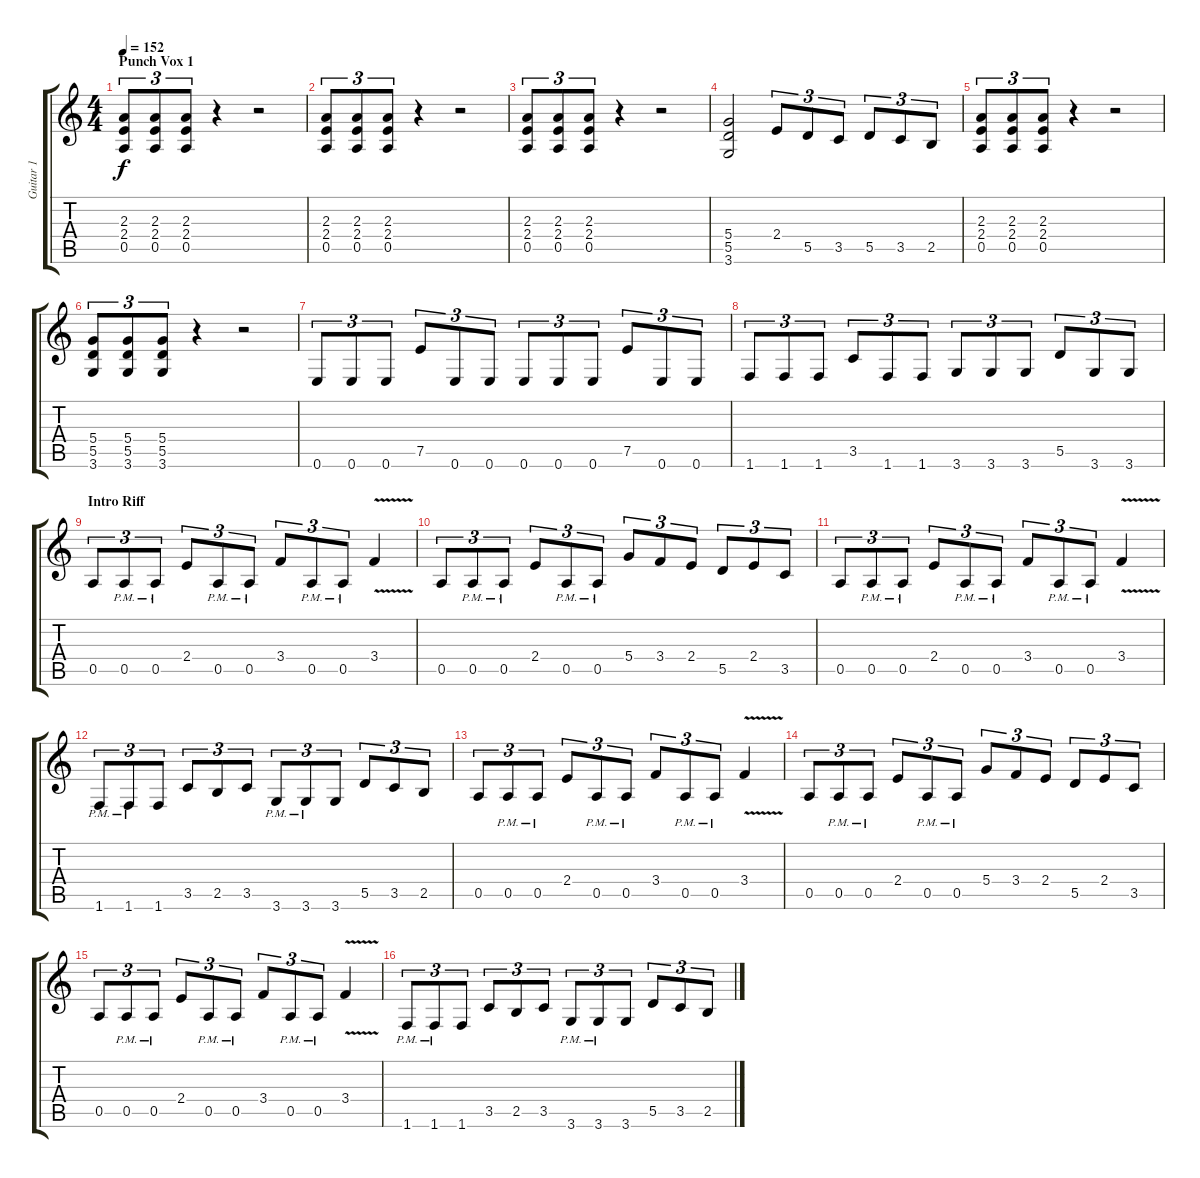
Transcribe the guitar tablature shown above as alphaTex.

\track ("Guitar 1" "Guitar 1") {instrument overdrivenguitar}
\staff {score tabs}
\tuning (E4 B3 G3 D3 A2 E2) {hide}
\ts (4 4)
\section ("" "Punch Vox 1")
\tempo 152
\clef g2
\ks c
(2.3 2.4 0.5).8{tu (3 2) dy f instrument overdrivenguitar} (2.3 2.4 0.5).8{tu (3 2)} (2.3 2.4 0.5).8{tu (3 2)} r.4 r.2 |
(2.3 2.4 0.5).8{tu (3 2)} (2.3 2.4 0.5).8{tu (3 2)} (2.3 2.4 0.5).8{tu (3 2)} r.4 r.2 |
(2.3 2.4 0.5).8{tu (3 2)} (2.3 2.4 0.5).8{tu (3 2)} (2.3 2.4 0.5).8{tu (3 2)} r.4 r.2 |
(5.4 5.5 3.6).2 2.4.8{tu (3 2)} 5.5.8{tu (3 2)} 3.5.8{tu (3 2)} 5.5.8{tu (3 2)} 3.5.8{tu (3 2)} 2.5.8{tu (3 2)} |
(2.3 2.4 0.5).8{tu (3 2)} (2.3 2.4 0.5).8{tu (3 2)} (2.3 2.4 0.5).8{tu (3 2)} r.4 r.2 |
(5.4 5.5 3.6).8{tu (3 2)} (5.4 5.5 3.6).8{tu (3 2)} (5.4 5.5 3.6).8{tu (3 2)} r.4 r.2 |
0.6.8{tu (3 2)} 0.6.8{tu (3 2)} 0.6.8{tu (3 2)} 7.5.8{tu (3 2)} 0.6.8{tu (3 2)} 0.6.8{tu (3 2)} 0.6.8{tu (3 2)} 0.6.8{tu (3 2)} 0.6.8{tu (3 2)} 7.5.8{tu (3 2)} 0.6.8{tu (3 2)} 0.6.8{tu (3 2)} |
1.6.8{tu (3 2)} 1.6.8{tu (3 2)} 1.6.8{tu (3 2)} 3.5.8{tu (3 2)} 1.6.8{tu (3 2)} 1.6.8{tu (3 2)} 3.6.8{tu (3 2)} 3.6.8{tu (3 2)} 3.6.8{tu (3 2)} 5.5.8{tu (3 2)} 3.6.8{tu (3 2)} 3.6.8{tu (3 2)} |
\section ("" "Intro Riff")
0.5.8{tu (3 2)} 0.5{pm}.8{tu (3 2)} 0.5{pm}.8{tu (3 2)} 2.4.8{tu (3 2)} 0.5{pm}.8{tu (3 2)} 0.5{pm}.8{tu (3 2)} 3.4.8{tu (3 2)} 0.5{pm}.8{tu (3 2)} 0.5{pm}.8{tu (3 2)} 3.4{v}.4 |
0.5.8{tu (3 2)} 0.5{pm}.8{tu (3 2)} 0.5{pm}.8{tu (3 2)} 2.4.8{tu (3 2)} 0.5{pm}.8{tu (3 2)} 0.5{pm}.8{tu (3 2)} 5.4.8{tu (3 2)} 3.4.8{tu (3 2)} 2.4.8{tu (3 2)} 5.5.8{tu (3 2)} 2.4.8{tu (3 2)} 3.5.8{tu (3 2)} |
0.5.8{tu (3 2)} 0.5{pm}.8{tu (3 2)} 0.5{pm}.8{tu (3 2)} 2.4.8{tu (3 2)} 0.5{pm}.8{tu (3 2)} 0.5{pm}.8{tu (3 2)} 3.4.8{tu (3 2)} 0.5{pm}.8{tu (3 2)} 0.5{pm}.8{tu (3 2)} 3.4{v}.4 |
1.6{pm}.8{tu (3 2)} 1.6{pm}.8{tu (3 2)} 1.6.8{tu (3 2)} 3.5.8{tu (3 2)} 2.5.8{tu (3 2)} 3.5.8{tu (3 2)} 3.6{pm}.8{tu (3 2)} 3.6{pm}.8{tu (3 2)} 3.6.8{tu (3 2)} 5.5.8{tu (3 2)} 3.5.8{tu (3 2)} 2.5.8{tu (3 2)} |
0.5.8{tu (3 2)} 0.5{pm}.8{tu (3 2)} 0.5{pm}.8{tu (3 2)} 2.4.8{tu (3 2)} 0.5{pm}.8{tu (3 2)} 0.5{pm}.8{tu (3 2)} 3.4.8{tu (3 2)} 0.5{pm}.8{tu (3 2)} 0.5{pm}.8{tu (3 2)} 3.4{v}.4 |
0.5.8{tu (3 2)} 0.5{pm}.8{tu (3 2)} 0.5{pm}.8{tu (3 2)} 2.4.8{tu (3 2)} 0.5{pm}.8{tu (3 2)} 0.5{pm}.8{tu (3 2)} 5.4.8{tu (3 2)} 3.4.8{tu (3 2)} 2.4.8{tu (3 2)} 5.5.8{tu (3 2)} 2.4.8{tu (3 2)} 3.5.8{tu (3 2)} |
0.5.8{tu (3 2)} 0.5{pm}.8{tu (3 2)} 0.5{pm}.8{tu (3 2)} 2.4.8{tu (3 2)} 0.5{pm}.8{tu (3 2)} 0.5{pm}.8{tu (3 2)} 3.4.8{tu (3 2)} 0.5{pm}.8{tu (3 2)} 0.5{pm}.8{tu (3 2)} 3.4{v}.4 |
1.6{pm}.8{tu (3 2)} 1.6{pm}.8{tu (3 2)} 1.6.8{tu (3 2)} 3.5.8{tu (3 2)} 2.5.8{tu (3 2)} 3.5.8{tu (3 2)} 3.6{pm}.8{tu (3 2)} 3.6{pm}.8{tu (3 2)} 3.6.8{tu (3 2)} 5.5.8{tu (3 2)} 3.5.8{tu (3 2)} 2.5.8{tu (3 2)}
